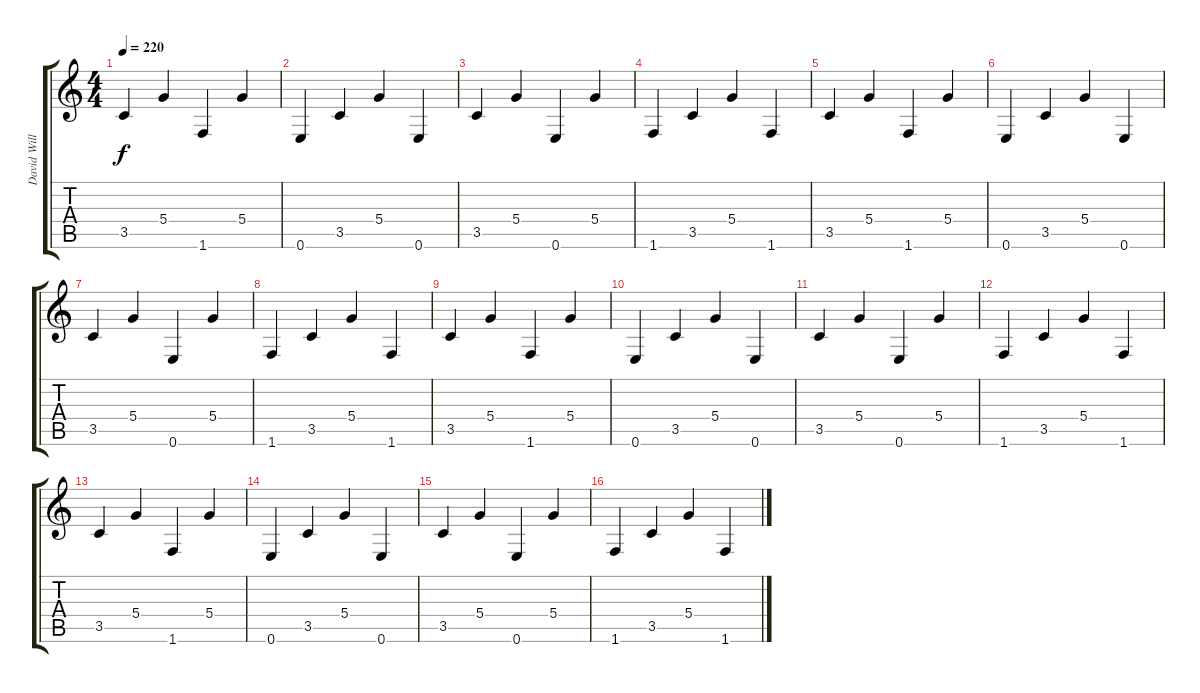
\track ("David Williams" "David Will") {instrument overdrivenguitar}
\staff {score tabs}
\tuning (E4 B3 G3 D3 A2 E2) {hide}
\ts (4 4)
\tempo 220
\clef g2
\ks c
3.5.4{dy f} 5.4.4 1.6.4 5.4.4 |
0.6.4 3.5.4 5.4.4 0.6.4 |
3.5.4 5.4.4 0.6.4 5.4.4 |
1.6.4 3.5.4 5.4.4 1.6.4 |
3.5.4 5.4.4 1.6.4 5.4.4 |
0.6.4 3.5.4 5.4.4 0.6.4 |
3.5.4 5.4.4 0.6.4 5.4.4 |
1.6.4 3.5.4 5.4.4 1.6.4 |
3.5.4 5.4.4 1.6.4 5.4.4 |
0.6.4 3.5.4 5.4.4 0.6.4 |
3.5.4 5.4.4 0.6.4 5.4.4 |
1.6.4 3.5.4 5.4.4 1.6.4 |
3.5.4 5.4.4 1.6.4 5.4.4 |
0.6.4 3.5.4 5.4.4 0.6.4 |
3.5.4 5.4.4 0.6.4 5.4.4 |
1.6.4 3.5.4 5.4.4 1.6.4
